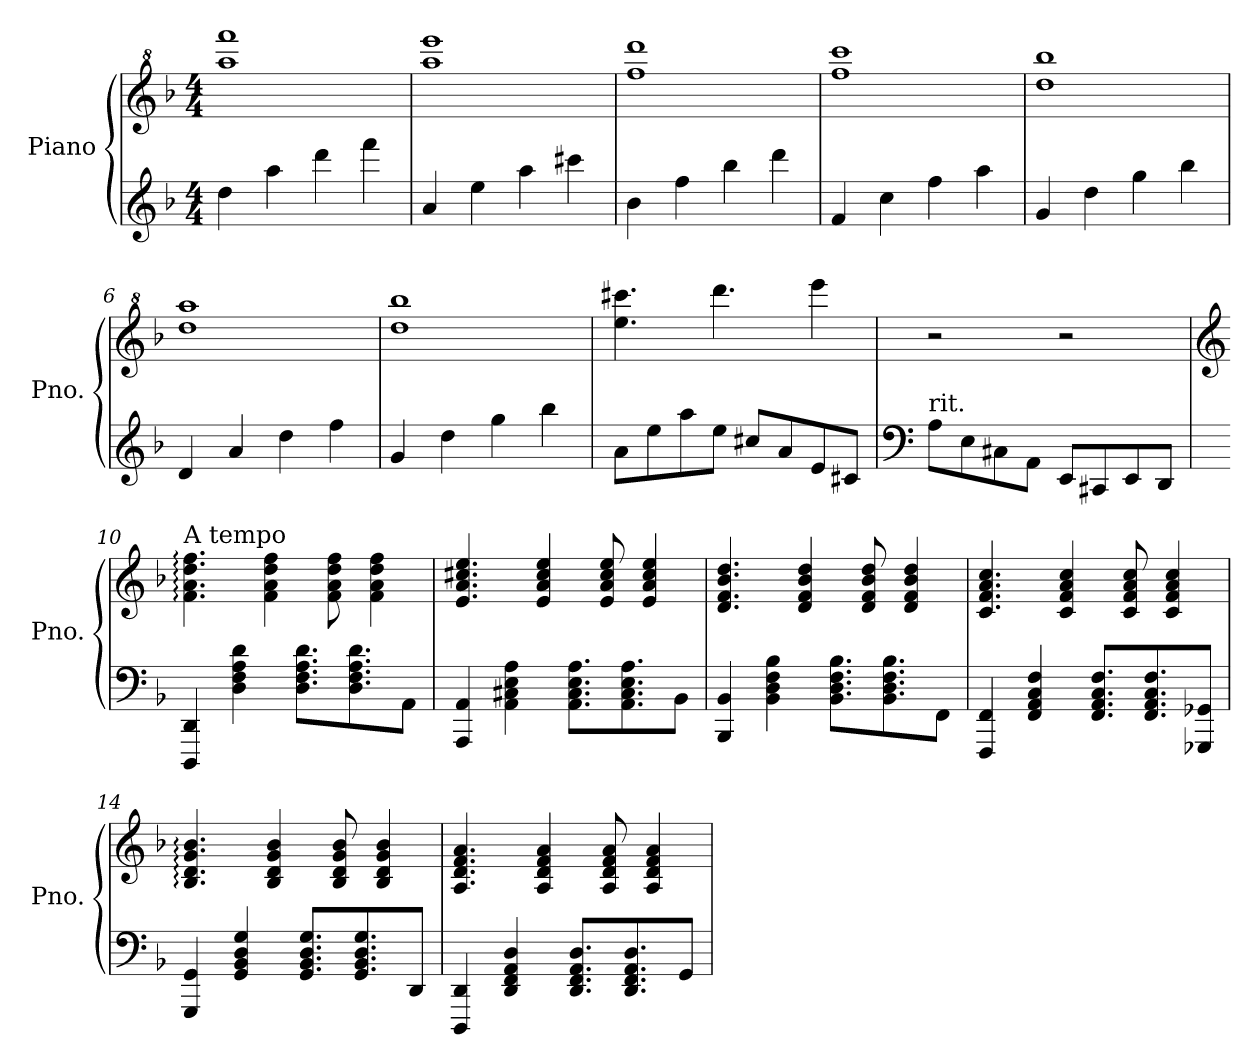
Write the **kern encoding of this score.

**kern	**kern
*part1	*part1
*staff2	*staff1
*I"Piano	*
*I'Pno.	*
*clefG2	*clefG^2
*k[b-]	*k[b-]
*M4/4	*M4/4
*MM98	*MM98
=1	=1
4dd\	1aaa 1ffff
4aa\	.
4ddd\	.
4fff\	.
=2	=2
4a/	1aaa 1eeee
4ee\	.
4aa\	.
4ccc#X\	.
=3	=3
4b-\	1fff 1dddd
4ff\	.
4bb-\	.
4ddd\	.
=4	=4
4f/	1fff 1cccc
4cc\	.
4ff\	.
4aa\	.
!!LO:LB:g=z
=5	=5
4g/	1ddd 1bbb-
4dd\	.
4gg\	.
4bb-\	.
=6	=6
4d/	1ddd 1aaa
4a/	.
4dd\	.
4ff\	.
=7	=7
4g/	1ddd 1bbb-
4dd\	.
4gg\	.
4bb-\	.
=8	=8
8a\L	4.eee\ 4.cccc#X\
8ee\	.
8aa\	.
8ee\J	4.dddd\
8cc#X/L	.
8a/	.
8e/	4eeee\
8c#X/J	.
=9	=9
*clefF4	*
!LO:TX:a:t=rit.	!
8A\L	2r
8E\	.
8C#X\	.
8AA\J	.
*	*MM90
8EE/L	2r
8CC#X/	.
8EE/	.
8DD/J	.
!!LO:LB:g=z
=10	=10
*	*clefG2
*	*MM98
!	!LO:TX:a:t=A tempo
4DDD/ 4DD/	4.f\: 4.a\: 4.dd\: 4.ff\:
4D\ 4F\ 4A\ 4d\	.
.	4f\ 4a\ 4dd\ 4ff\
8.D\ 8.F\ 8.A\ 8.d\L	.
.	8f\ 8a\ 8dd\ 8ff\
8.D\ 8.F\ 8.A\ 8.d\	.
.	4f\ 4a\ 4dd\ 4ff\
8AA\J	.
=11	=11
4AAA/ 4AA/	4.e/ 4.a/ 4.cc#X/ 4.ee/
4AA\ 4C#X\ 4E\ 4A\	.
.	4e/ 4a/ 4cc#/ 4ee/
8.AA\ 8.C#\ 8.E\ 8.A\L	.
.	8e/ 8a/ 8cc#/ 8ee/
8.AA\ 8.C#\ 8.E\ 8.A\	.
.	4e/ 4a/ 4cc#/ 4ee/
8BB-\J	.
=12	=12
4BBB-/ 4BB-/	4.d/ 4.f/ 4.b-/ 4.dd/
4BB-\ 4D\ 4F\ 4B-\	.
.	4d/ 4f/ 4b-/ 4dd/
8.BB-\ 8.D\ 8.F\ 8.B-\L	.
.	8d/ 8f/ 8b-/ 8dd/
8.BB-\ 8.D\ 8.F\ 8.B-\	.
.	4d/ 4f/ 4b-/ 4dd/
8FF\J	.
=13	=13
4FFF/ 4FF/	4.c/ 4.f/ 4.a/ 4.cc/
4FF/ 4AA/ 4C/ 4F/	.
.	4c/ 4f/ 4a/ 4cc/
8.FF/ 8.AA/ 8.C/ 8.F/L	.
.	8c/ 8f/ 8a/ 8cc/
8.FF/ 8.AA/ 8.C/ 8.F/	.
.	4c/ 4f/ 4a/ 4cc/
8GGG-X/ 8GG-X/J	.
!!LO:LB:g=z
=14	=14
4GGG/ 4GG/	4.B-/: 4.d/: 4.g/: 4.b-/:
4GG/ 4BB-/ 4D/ 4G/	.
.	4B-/ 4d/ 4g/ 4b-/
8.GG/ 8.BB-/ 8.D/ 8.G/L	.
.	8B-/ 8d/ 8g/ 8b-/
8.GG/ 8.BB-/ 8.D/ 8.G/	.
.	4B-/ 4d/ 4g/ 4b-/
8DD/J	.
=15	=15
4DDD/ 4DD/	4.A/ 4.d/ 4.f/ 4.a/
4DD/ 4FF/ 4AA/ 4D/	.
.	4A/ 4d/ 4f/ 4a/
8.DD/ 8.FF/ 8.AA/ 8.D/L	.
.	8A/ 8d/ 8f/ 8a/
8.DD/ 8.FF/ 8.AA/ 8.D/	.
.	4A/ 4d/ 4f/ 4a/
8GG/J	.
=	=
*-	*-
